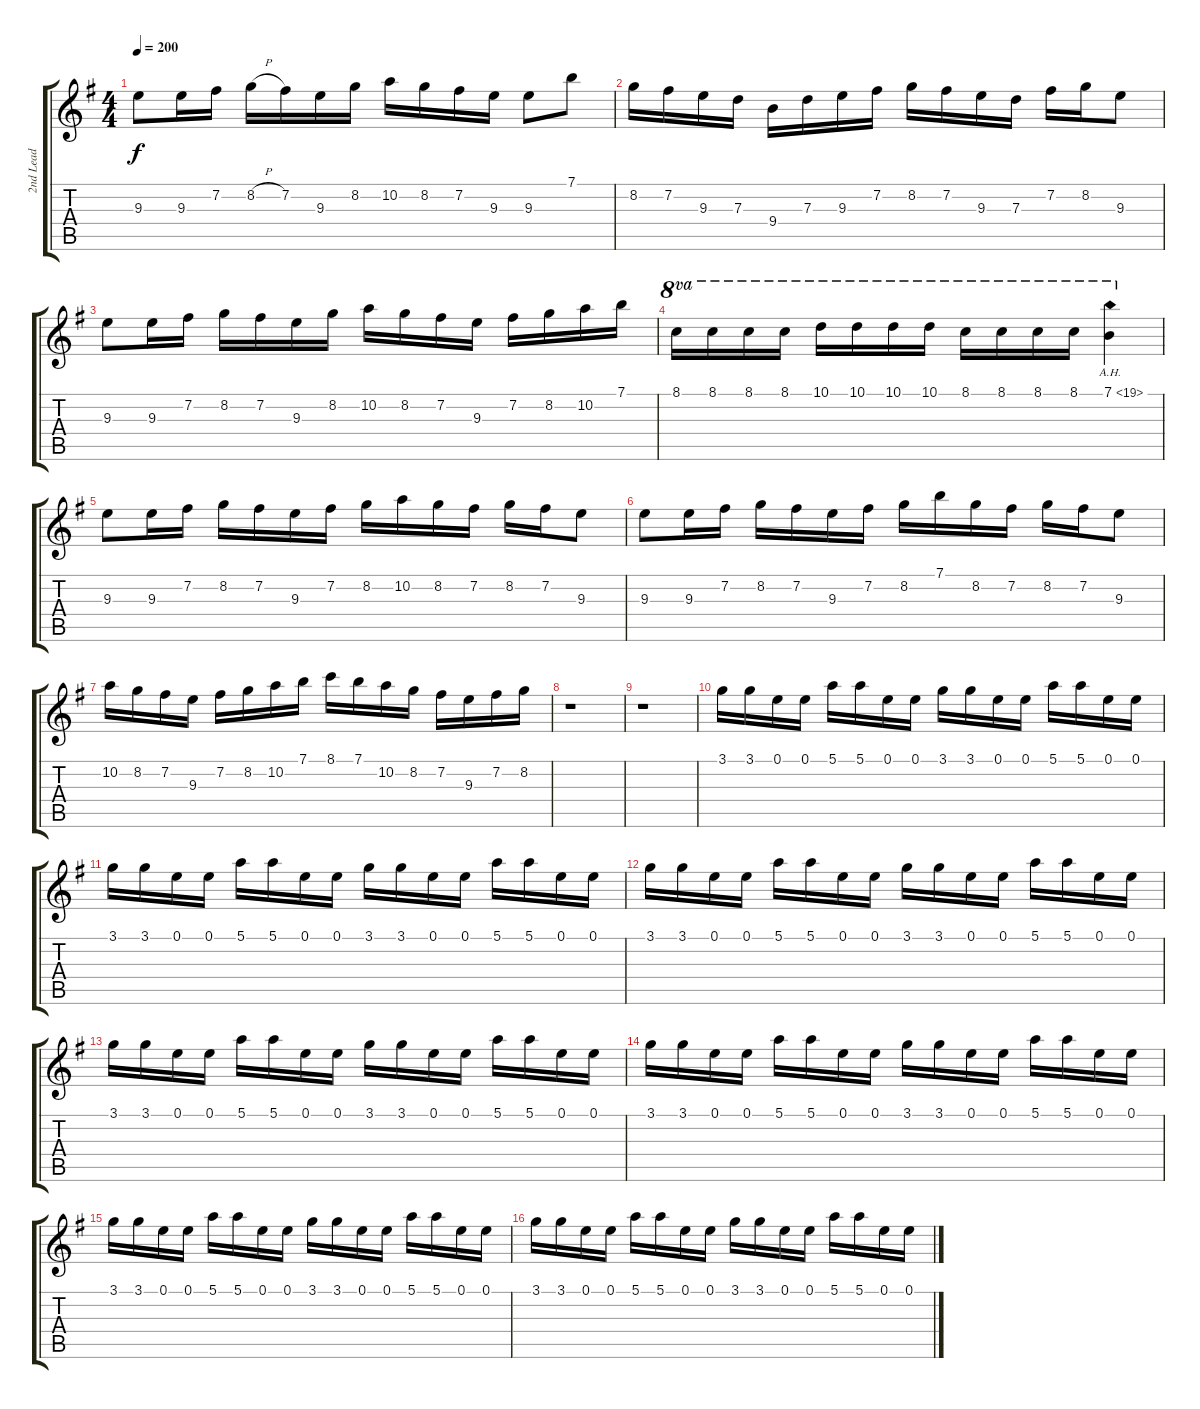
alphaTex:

\track ("2nd Lead" "2nd Lead") {instrument distortionguitar}
\staff {score tabs}
\tuning (E4 B3 G3 D3 A2 E2) {hide}
\ts (4 4)
\tempo 200
\clef g2
\ks g
9.3.8{dy f} 9.3.16 7.2.16 8.2{h}.16 7.2.16 9.3.16 8.2.16 10.2.16 8.2.16 7.2.16 9.3.16 9.3.8 7.1.8 |
8.2.16 7.2.16 9.3.16 7.3.16 9.4.16 7.3.16 9.3.16 7.2.16 8.2.16 7.2.16 9.3.16 7.3.16 7.2.16 8.2.16 9.3.8 |
9.3.8 9.3.16 7.2.16 8.2.16 7.2.16 9.3.16 8.2.16 10.2.16 8.2.16 7.2.16 9.3.16 7.2.16 8.2.16 10.2.16 7.1.16 |
8.1.16{ot 8va} 8.1.16{ot 8va} 8.1.16{ot 8va} 8.1.16{ot 8va} 10.1.16{ot 8va} 10.1.16{ot 8va} 10.1.16{ot 8va} 10.1.16{ot 8va} 8.1.16{ot 8va} 8.1.16{ot 8va} 8.1.16{ot 8va} 8.1.16{ot 8va} 7.1{ah 12}.4{ot 8va} |
9.3.8 9.3.16 7.2.16 8.2.16 7.2.16 9.3.16 7.2.16 8.2.16 10.2.16 8.2.16 7.2.16 8.2.16 7.2.16 9.3.8 |
9.3.8 9.3.16 7.2.16 8.2.16 7.2.16 9.3.16 7.2.16 8.2.16 7.1.16 8.2.16 7.2.16 8.2.16 7.2.16 9.3.8 |
10.2.16 8.2.16 7.2.16 9.3.16 7.2.16 8.2.16 10.2.16 7.1.16 8.1.16 7.1.16 10.2.16 8.2.16 7.2.16 9.3.16 7.2.16 8.2.16 |
r.1 |
r.1 |
3.1.16 3.1.16 0.1.16 0.1.16 5.1.16 5.1.16 0.1.16 0.1.16 3.1.16 3.1.16 0.1.16 0.1.16 5.1.16 5.1.16 0.1.16 0.1.16 |
3.1.16 3.1.16 0.1.16 0.1.16 5.1.16 5.1.16 0.1.16 0.1.16 3.1.16 3.1.16 0.1.16 0.1.16 5.1.16 5.1.16 0.1.16 0.1.16 |
3.1.16 3.1.16 0.1.16 0.1.16 5.1.16 5.1.16 0.1.16 0.1.16 3.1.16 3.1.16 0.1.16 0.1.16 5.1.16 5.1.16 0.1.16 0.1.16 |
3.1.16 3.1.16 0.1.16 0.1.16 5.1.16 5.1.16 0.1.16 0.1.16 3.1.16 3.1.16 0.1.16 0.1.16 5.1.16 5.1.16 0.1.16 0.1.16 |
3.1.16 3.1.16 0.1.16 0.1.16 5.1.16 5.1.16 0.1.16 0.1.16 3.1.16 3.1.16 0.1.16 0.1.16 5.1.16 5.1.16 0.1.16 0.1.16 |
3.1.16 3.1.16 0.1.16 0.1.16 5.1.16 5.1.16 0.1.16 0.1.16 3.1.16 3.1.16 0.1.16 0.1.16 5.1.16 5.1.16 0.1.16 0.1.16 |
3.1.16 3.1.16 0.1.16 0.1.16 5.1.16 5.1.16 0.1.16 0.1.16 3.1.16 3.1.16 0.1.16 0.1.16 5.1.16 5.1.16 0.1.16 0.1.16
